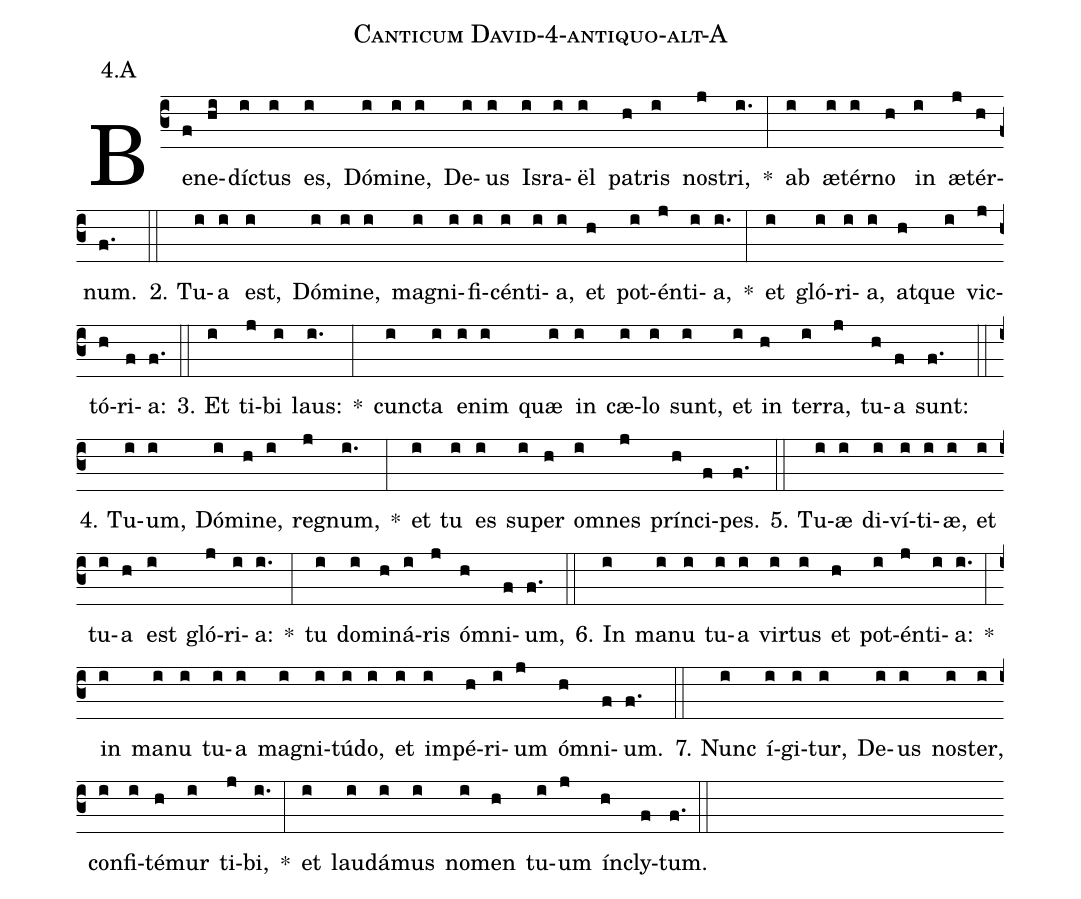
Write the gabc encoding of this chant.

name: Canticum David-4-antiquo-alt-A;
annotation: 4.A;
%%
(c3)Be(f)ne(hi)díc(i)tus(i) es,(i) Dó(i)mi(i)ne,(i) De(i)us(i) Is(i)ra(i)ël(i) pa(h)tris(i) nos(j)tri,(i.) *(:) ab(i) æ(i)tér(i)no(h) in(i) æ(j)tér(h)num.(f.) (::)
2. Tu(i)a(i) est,(i) Dó(i)mi(i)ne,(i) ma(i)gni(i)fi(i)cén(i)ti(i)a,(i) et(h) pot(i)én(j)ti(i)a,(i.) *(:) et(i) gló(i)ri(i)a,(i) at(h)que(i) vic(j)tó(h)ri(f)a:(f.) (::)
3. Et(i) ti(j)bi(i) laus:(i.) *(:) cunc(i)ta(i) e(i)nim(i) quæ(i) in(i) cæ(i)lo(i) sunt,(i) et(i) in(h) ter(i)ra,(j) tu(h)a(f) sunt:(f.) (::)
4. Tu(i)um,(i) Dó(i)mi(h)ne,(i) re(j)gnum,(i.) *(:) et(i) tu(i) es(i) su(i)per(h) om(i)nes(j) prín(h)ci(f)pes.(f.) (::)
5. Tu(i)æ(i) di(i)ví(i)ti(i)æ,(i) et(i) tu(i)a(h) est(i) gló(j)ri(i)a:(i.) *(:) tu(i) do(i)mi(h)ná(i)ris(j) óm(h)ni(f)um,(f.) (::)
6. In(i) ma(i)nu(i) tu(i)a(i) vir(i)tus(i) et(h) pot(i)én(j)ti(i)a:(i.) *(:) in(i) ma(i)nu(i) tu(i)a(i) ma(i)gni(i)tú(i)do,(i) et(i) im(i)pé(h)ri(i)um(j) óm(h)ni(f)um.(f.) (::)
7. Nunc(i) í(i)gi(i)tur,(i) De(i)us(i) nos(i)ter,(i) con(i)fi(i)té(h)mur(i) ti(j)bi,(i.) *(:) et(i) lau(i)dá(i)mus(i) no(i)men(h) tu(i)um(j) ín(h)cly(f)tum.(f.) (::)
